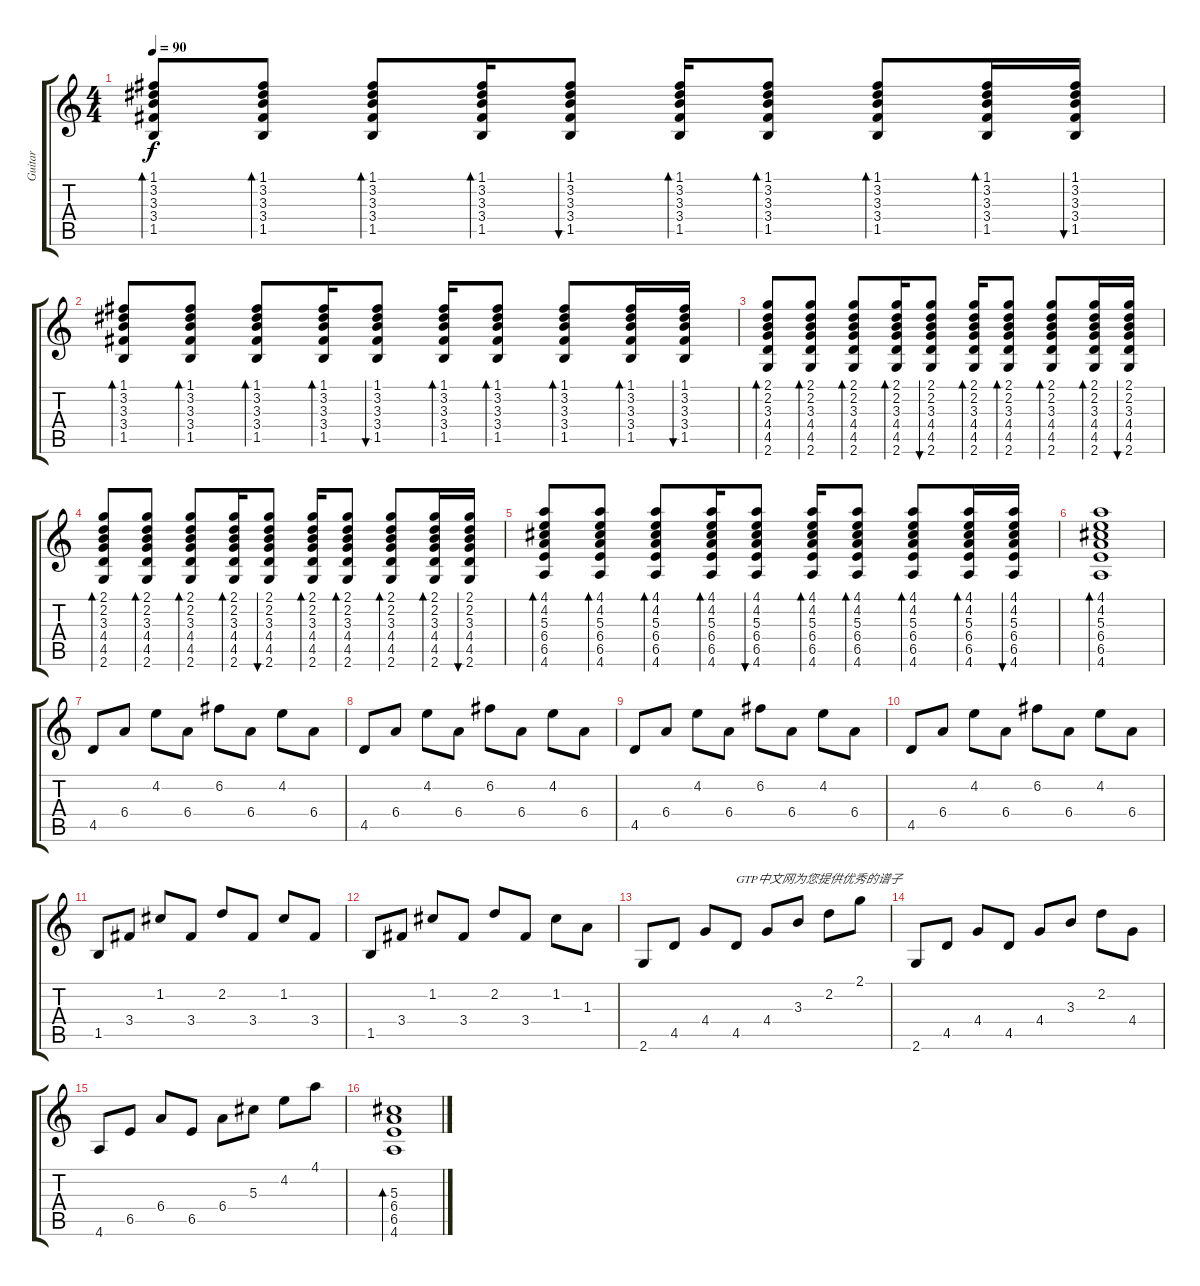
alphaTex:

\track ("Guitar" "Guitar") {instrument acousticguitarsteel}
\staff {score tabs}
\tuning (F4 C4 Ab3 Eb3 Bb2 F2) {hide}
\ts (4 4)
\tempo 90
\clef g2
\ks c
(1.1 3.2 3.3 3.4 1.5).8{bd 30 dy f} (1.1 3.2 3.3 3.4 1.5).8{bd 30} (1.1 3.2 3.3 3.4 1.5).8{bd 30} (1.1 3.2 3.3 3.4 1.5).16{bd 30} (1.1 3.2 3.3 3.4 1.5).8{bu 30} (1.1 3.2 3.3 3.4 1.5).16{bd 30} (1.1 3.2 3.3 3.4 1.5).8{bd 30} (1.1 3.2 3.3 3.4 1.5).8{bd 30} (1.1 3.2 3.3 3.4 1.5).16{bd 30} (1.1 3.2 3.3 3.4 1.5).16{bu 30} |
(1.1 3.2 3.3 3.4 1.5).8{bd 30} (1.1 3.2 3.3 3.4 1.5).8{bd 30} (1.1 3.2 3.3 3.4 1.5).8{bd 30} (1.1 3.2 3.3 3.4 1.5).16{bd 30} (1.1 3.2 3.3 3.4 1.5).8{bu 30} (1.1 3.2 3.3 3.4 1.5).16{bd 30} (1.1 3.2 3.3 3.4 1.5).8{bd 30} (1.1 3.2 3.3 3.4 1.5).8{bd 30} (1.1 3.2 3.3 3.4 1.5).16{bd 30} (1.1 3.2 3.3 3.4 1.5).16{bu 30} |
(2.1 2.2 3.3 4.4 4.5 2.6).8{bd 30} (2.1 2.2 3.3 4.4 4.5 2.6).8{bd 30} (2.1 2.2 3.3 4.4 4.5 2.6).8{bd 30} (2.1 2.2 3.3 4.4 4.5 2.6).16{bd 30} (2.1 2.2 3.3 4.4 4.5 2.6).8{bu 30} (2.1 2.2 3.3 4.4 4.5 2.6).16{bd 30} (2.1 2.2 3.3 4.4 4.5 2.6).8{bd 30} (2.1 2.2 3.3 4.4 4.5 2.6).8{bd 30} (2.1 2.2 3.3 4.4 4.5 2.6).16{bd 30} (2.1 2.2 3.3 4.4 4.5 2.6).16{bu 30} |
(2.1 2.2 3.3 4.4 4.5 2.6).8{bd 30} (2.1 2.2 3.3 4.4 4.5 2.6).8{bd 30} (2.1 2.2 3.3 4.4 4.5 2.6).8{bd 30} (2.1 2.2 3.3 4.4 4.5 2.6).16{bd 30} (2.1 2.2 3.3 4.4 4.5 2.6).8{bu 30} (2.1 2.2 3.3 4.4 4.5 2.6).16{bd 30} (2.1 2.2 3.3 4.4 4.5 2.6).8{bd 30} (2.1 2.2 3.3 4.4 4.5 2.6).8{bd 30} (2.1 2.2 3.3 4.4 4.5 2.6).16{bd 30} (2.1 2.2 3.3 4.4 4.5 2.6).16{bu 30} |
(4.1 4.2 5.3 6.4 6.5 4.6).8{bd 30} (4.1 4.2 5.3 6.4 6.5 4.6).8{bd 30} (4.1 4.2 5.3 6.4 6.5 4.6).8{bd 30} (4.1 4.2 5.3 6.4 6.5 4.6).16{bd 30} (4.1 4.2 5.3 6.4 6.5 4.6).8{bu 30} (4.1 4.2 5.3 6.4 6.5 4.6).16{bd 30} (4.1 4.2 5.3 6.4 6.5 4.6).8{bd 30} (4.1 4.2 5.3 6.4 6.5 4.6).8{bd 30} (4.1 4.2 5.3 6.4 6.5 4.6).16{bd 30} (4.1 4.2 5.3 6.4 6.5 4.6).16{bu 30} |
(4.1 4.2 5.3 6.4 6.5 4.6).1{bd 30} |
4.5.8 6.4.8 4.2.8 6.4.8 6.2.8 6.4.8 4.2.8 6.4.8 |
4.5.8 6.4.8 4.2.8 6.4.8 6.2.8 6.4.8 4.2.8 6.4.8 |
4.5.8 6.4.8 4.2.8 6.4.8 6.2.8 6.4.8 4.2.8 6.4.8 |
4.5.8 6.4.8 4.2.8 6.4.8 6.2.8 6.4.8 4.2.8 6.4.8 |
1.5.8 3.4.8 1.2.8 3.4.8 2.2.8 3.4.8 1.2.8 3.4.8 |
1.5.8 3.4.8 1.2.8 3.4.8 2.2.8 3.4.8 1.2.8 1.3.8 |
2.6.8 4.5.8 4.4.8 4.5.8{txt "GTP中文网为您提供优秀的谱子"} 4.4.8 3.3.8 2.2.8 2.1.8 |
2.6.8 4.5.8 4.4.8 4.5.8 4.4.8 3.3.8 2.2.8 4.4.8 |
4.6.8 6.5.8 6.4.8 6.5.8 6.4.8 5.3.8 4.2.8 4.1.8 |
(5.3 6.4 6.5 4.6).1{bd 120 txt " "}
